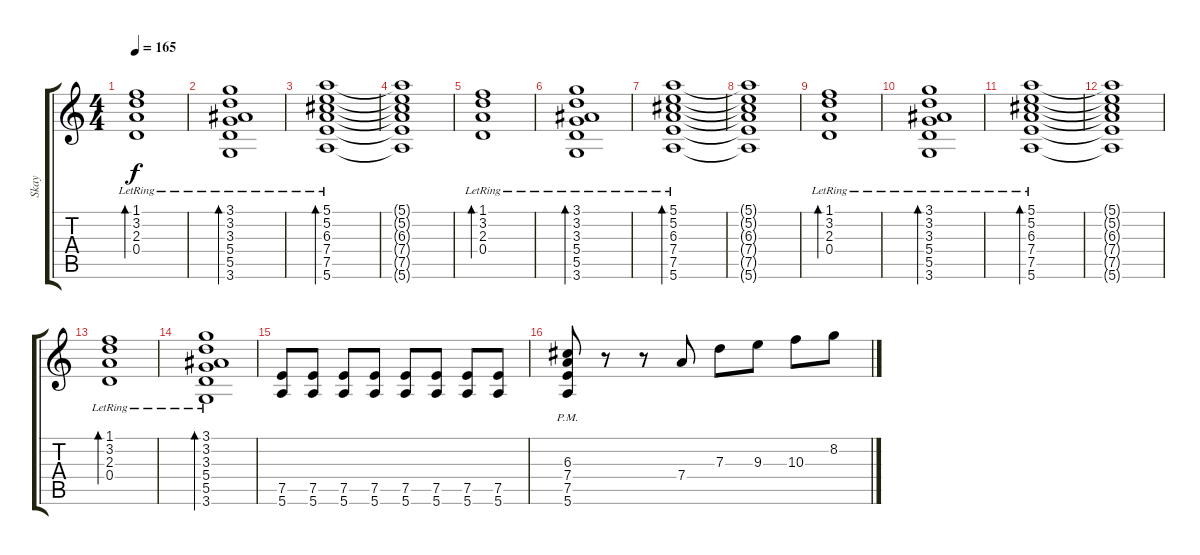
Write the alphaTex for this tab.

\track ("Skay" "Skay") {instrument electricguitarclean}
\staff {score tabs}
\tuning (E4 B3 G3 D3 A2 E2) {hide}
\ts (4 4)
\tempo 165
\clef g2
\ks c
(1.1{lr} 3.2{lr} 2.3{lr} 0.4{lr}).1{bd 60 dy f} |
(3.1{lr} 3.2{lr} 3.3{lr} 5.4{lr} 5.5{lr} 3.6{lr}).1{bd 60} |
(5.1{lr} 5.2{lr} 6.3{lr} 7.4{lr} 7.5{lr} 5.6{lr}).1{bd 60} |
(5.1{t} 5.2{t} 6.3{t} 7.4{t} 7.5{t} 5.6{t}).1 |
(1.1{lr} 3.2{lr} 2.3{lr} 0.4{lr}).1{bd 60} |
(3.1{lr} 3.2{lr} 3.3{lr} 5.4{lr} 5.5{lr} 3.6{lr}).1{bd 60} |
(5.1{lr} 5.2{lr} 6.3{lr} 7.4{lr} 7.5{lr} 5.6{lr}).1{bd 60} |
(5.1{t} 5.2{t} 6.3{t} 7.4{t} 7.5{t} 5.6{t}).1 |
(1.1{lr} 3.2{lr} 2.3{lr} 0.4{lr}).1{bd 60} |
(3.1{lr} 3.2{lr} 3.3{lr} 5.4{lr} 5.5{lr} 3.6{lr}).1{bd 60} |
(5.1{lr} 5.2{lr} 6.3{lr} 7.4{lr} 7.5{lr} 5.6{lr}).1{bd 60} |
(5.1{t} 5.2{t} 6.3{t} 7.4{t} 7.5{t} 5.6{t}).1 |
(1.1{lr} 3.2{lr} 2.3{lr} 0.4{lr}).1{bd 60} |
(3.1{lr} 3.2{lr} 3.3{lr} 5.4{lr} 5.5{lr} 3.6{lr}).1{bd 60} |
(7.5 5.6).8 (7.5 5.6).8 (7.5 5.6).8 (7.5 5.6).8 (7.5 5.6).8 (7.5 5.6).8 (7.5 5.6).8 (7.5 5.6).8 |
(6.3{pm} 7.4{pm} 7.5{pm} 5.6{pm}).8 r.8 r.8 7.4.8{volume 16} 7.3.8 9.3.8 10.3.8 8.2.8
